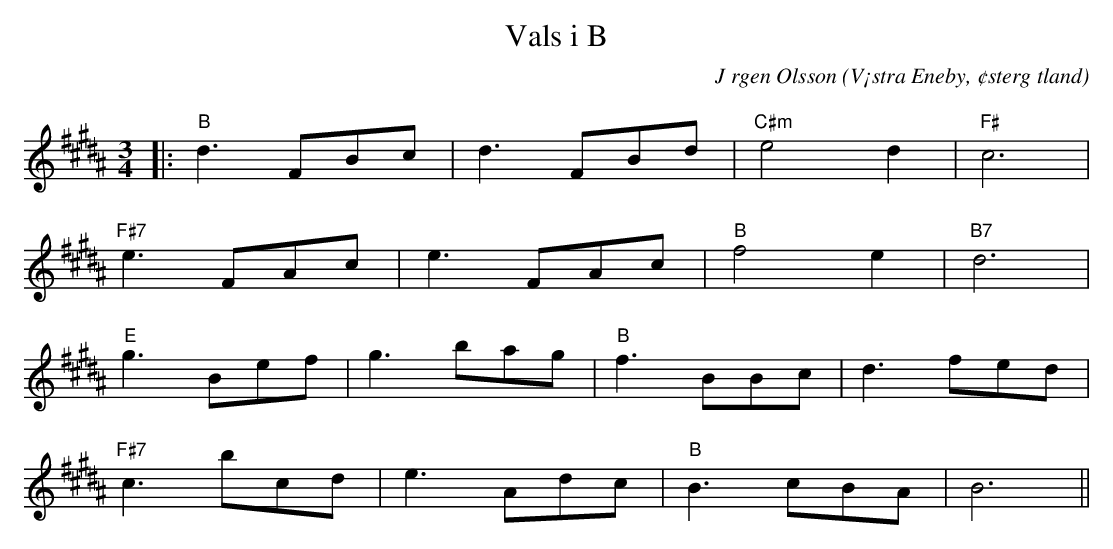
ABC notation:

X:1
T:Vals i B
C:J rgen Olsson
O:V¡stra Eneby, ¢sterg tland
Q:160
M:3/4
L:1/8
K:B
|:"B" d3 FBc|d3 FBd|"C#m" e4d2|"F#" c6 |
"F#7" e3 FAc|e3 FAc |"B" f4e2|"B7"d6 |
"E" g3 Bef|g3 bag |"B" f3 BBc|d3 fed |
"F#7" c3 bcd|e3 Adc |"B" B3 cBA| B6 ||
